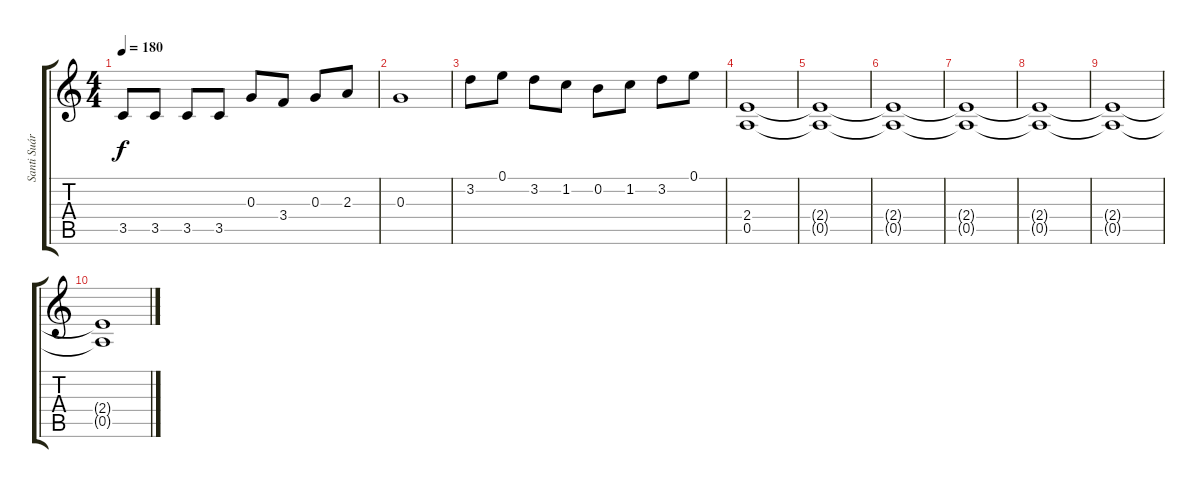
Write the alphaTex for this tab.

\track ("Santi Suárez" "Santi Suár") {instrument overdrivenguitar}
\staff {score tabs}
\tuning (E4 B3 G3 D3 A2 E2) {hide}
\ts (4 4)
\tempo 180
\clef g2
\ks c
3.5.8{dy f} 3.5.8 3.5.8 3.5.8 0.3.8 3.4.8 0.3.8 2.3.8 |
0.3.1 |
3.2.8 0.1.8 3.2.8 1.2.8 0.2.8 1.2.8 3.2.8 0.1.8 |
(2.4 0.5).1{volume 9} |
(2.4{t} 0.5{t}).1 |
(2.4{t} 0.5{t}).1 |
(2.4{t} 0.5{t}).1 |
(2.4{t} 0.5{t}).1 |
(2.4{t} 0.5{t}).1 |
(2.4{t} 0.5{t}).1
